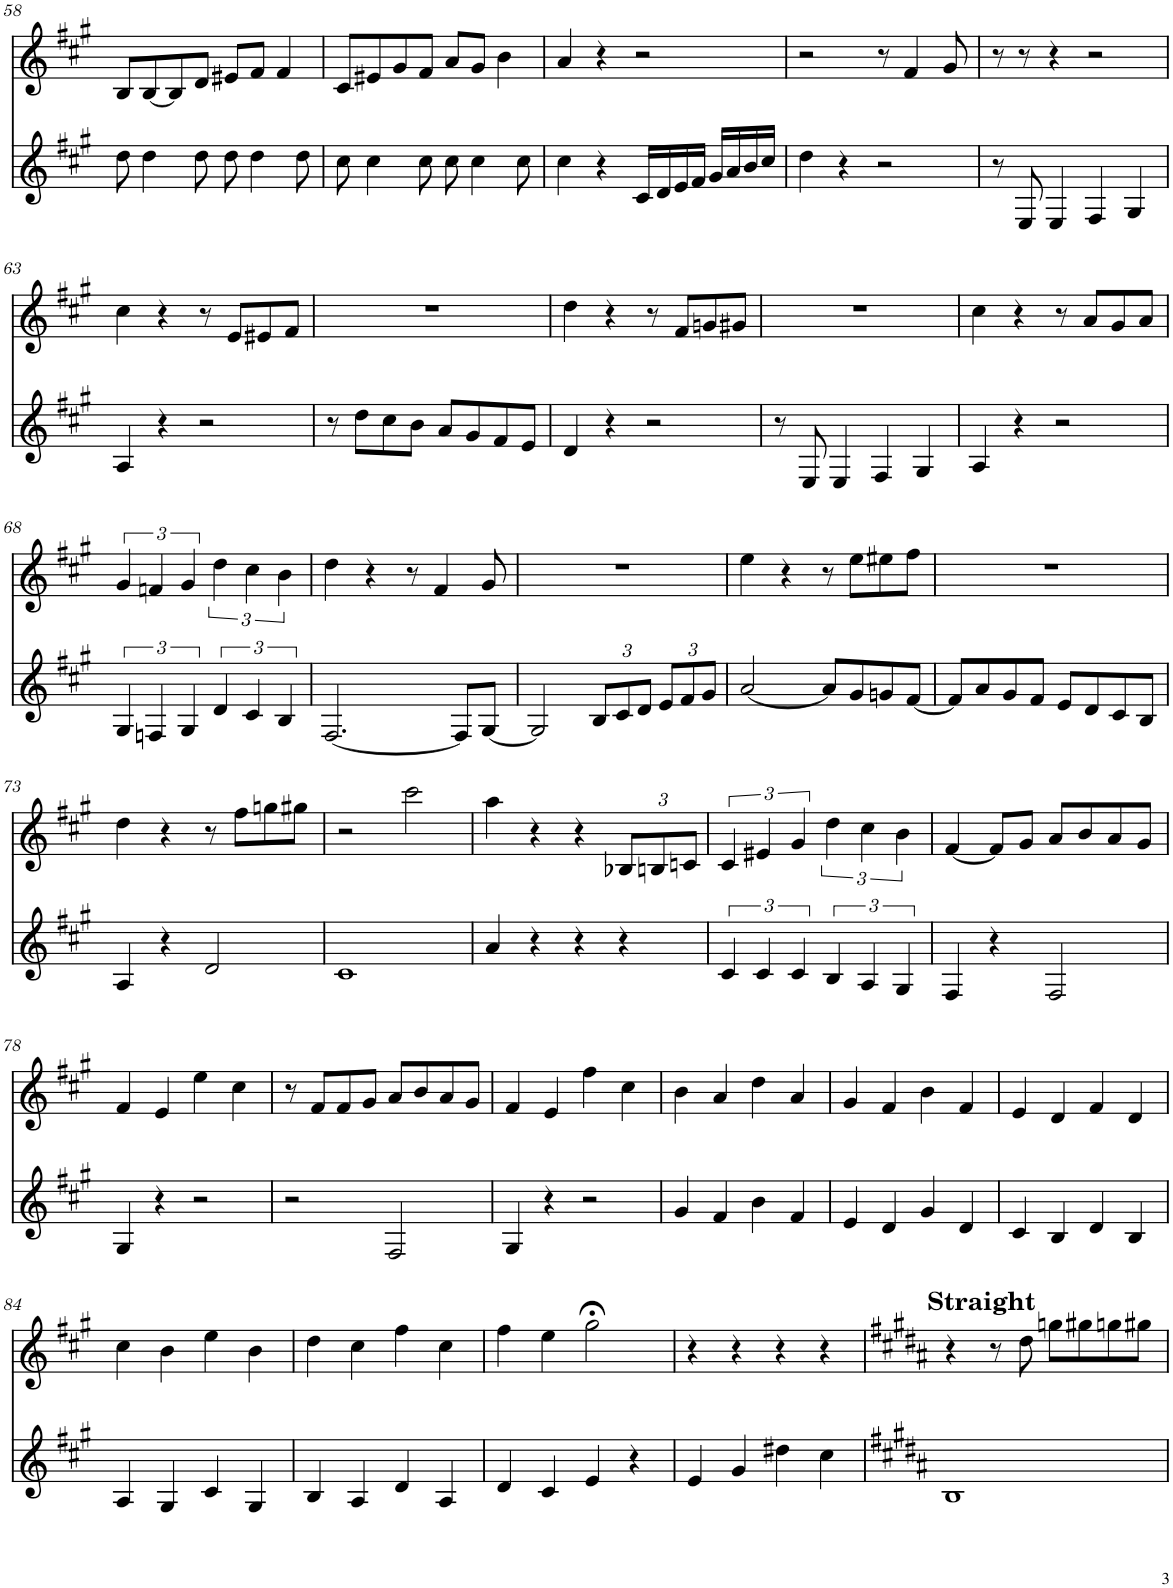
**kern	**kern
*part2	*part1
*staff2	*staff1
*I"Bb Clarinet	*I"Bb Clarinet
*I'Cl	*I'Cl
!!LO:PB:g=z
*clefG2	*clefG2
*Trd1c2	*Trd1c2
*k[f#c#g#]	*k[f#c#g#]
*M4/4	*M4/4
=58	=58
8dd\	8B/L
4dd\	[8B/
.	8B/]
8dd\	8d/J
8dd\	8e#X/L
4dd\	8f#/J
.	4f#/
8dd\	.
=59	=59
8cc#\	8c#/L
4cc#\	8e#X/
.	8g#/
8cc#\	8f#/J
8cc#\	8a/L
4cc#\	8g#/J
.	4b\
8cc#\	.
=60	=60
4cc#\	4a/
4r	4r
16c#/LL	2r
16d/	.
16e/	.
16f#/JJ	.
16g#/LL	.
16a/	.
16b/	.
16cc#/JJ	.
=61	=61
4dd\	2r
4r	.
2r	8r
.	4f#/
.	8g#/
=62	=62
8r	8r
8E/	8r
4E/	4r
4F#/	2r
4G#/	.
!!LO:LB:g=z
=63	=63
4A/	4cc#\
4r	4r
2r	8r
.	8e/L
.	8e#X/
.	8f#/J
=64	=64
8r	1r
8dd\L	.
8cc#\	.
8b\J	.
8a/L	.
8g#/	.
8f#/	.
8e/J	.
=65	=65
4d/	4dd\
4r	4r
2r	8r
.	8f#/L
.	8gn/
.	8g#X/J
=66	=66
8r	1r
8E/	.
4E/	.
4F#/	.
4G#/	.
=67	=67
4A/	4cc#\
4r	4r
2r	8r
.	8a/L
.	8g#/
.	8a/J
!!LO:LB:g=z
=68	=68
6G#/	6g#/
6Fn/	6fn/
6G#/	6g#/
6d/	6dd\
6c#/	6cc#\
6B/	6b\
=69	=69
[2.F#/	4dd\
.	4r
.	8r
.	4f#/
8F#/L]	.
[8G#/J	8g#/
=70	=70
2G#/]	1r
*Xbrackettup	*
12B/L	.
12c#/	.
12d/J	.
12e/L	.
12f#/	.
12g#/J	.
=71	=71
[2a/	4ee\
.	4r
8a/L]	8r
8g#/	8ee\L
8gn/	8ee#X\
[8f#/J	8ff#\J
=72	=72
8f#/L]	1r
8a/	.
8g#/	.
8f#/J	.
8e/L	.
8d/	.
8c#/	.
8B/J	.
!!LO:LB:g=z
=73	=73
4A/	4dd\
4r	4r
2d/	8r
.	8ff#\L
.	8ggn\
.	8gg#X\J
=74	=74
1c#	2r
.	2ccc#\
=75	=75
4a/	4aa\
4r	4r
4r	4r
*	*Xbrackettup
4r	12B-X/L
.	12Bn/
.	12cn/J
=76	=76
*brackettup	*brackettup
6c#/	6c#/
6c#/	6e#X/
6c#/	6g#/
6B/	6dd\
6A/	6cc#\
6G#/	6b\
=77	=77
4F#/	[4f#/
4r	8f#/L]
.	8g#/J
2F#/	8a/L
.	8b/
.	8a/
.	8g#/J
!!LO:LB:g=z
=78	=78
4G#/	4f#/
4r	4e/
2r	4ee\
.	4cc#\
=79	=79
2r	8r
.	8f#/L
.	8f#/
.	8g#/J
2F#/	8a/L
.	8b/
.	8a/
.	8g#/J
=80	=80
4G#/	4f#/
4r	4e/
2r	4ff#\
.	4cc#\
=81	=81
4g#/	4b\
4f#/	4a/
4b\	4dd\
4f#/	4a/
=82	=82
4e/	4g#/
4d/	4f#/
4g#/	4b\
4d/	4f#/
=83	=83
4c#/	4e/
4B/	4d/
4d/	4f#/
4B/	4d/
!!LO:LB:g=z
=84	=84
4A/	4cc#\
4G#/	4b\
4c#/	4ee\
4G#/	4b\
=85	=85
4B/	4dd\
4A/	4cc#\
4d/	4ff#\
4A/	4cc#\
=86	=86
4d/	4ff#\
4c#/	4ee\
4e/	2gg#;<\
4r	.
=87	=87
4e/	4r
4g#/	4r
4dd#X\	4r
4cc#\	4r
=88	=88
*k[f#c#g#d#a#]	*k[f#c#g#d#a#]
!	!LO:TX:a:B:t=Straight
1B	4r
.	8r
.	8dd#\
.	8ggn\L
.	8gg#X\
.	8ggn\
.	8gg#X\J
=	=
*-	*-
